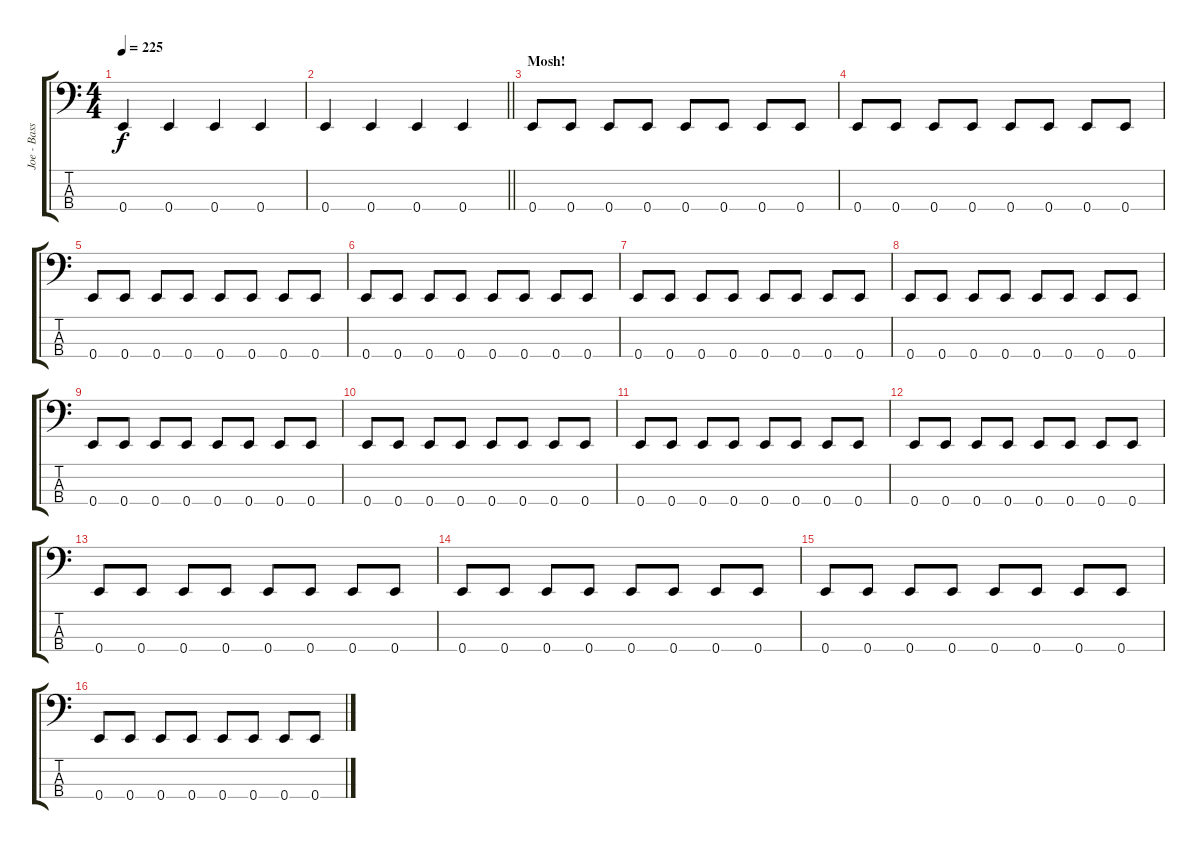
\track ("Joe - Bass" "Joe - Bass") {instrument electricbasspick}
\staff {score tabs}
\tuning (G2 D2 A1 E1) {hide}
\ts (4 4)
\tempo 225
\clef f4
\ks c
0.4.4{dy f} 0.4.4 0.4.4 0.4.4 |
\barLineRight lightlight
0.4.4 0.4.4 0.4.4 0.4.4 |
\section ("" "Mosh!")
0.4.8 0.4.8 0.4.8 0.4.8 0.4.8 0.4.8 0.4.8 0.4.8 |
0.4.8 0.4.8 0.4.8 0.4.8 0.4.8 0.4.8 0.4.8 0.4.8 |
0.4.8 0.4.8 0.4.8 0.4.8 0.4.8 0.4.8 0.4.8 0.4.8 |
0.4.8 0.4.8 0.4.8 0.4.8 0.4.8 0.4.8 0.4.8 0.4.8 |
0.4.8 0.4.8 0.4.8 0.4.8 0.4.8 0.4.8 0.4.8 0.4.8 |
0.4.8 0.4.8 0.4.8 0.4.8 0.4.8 0.4.8 0.4.8 0.4.8 |
0.4.8 0.4.8 0.4.8 0.4.8 0.4.8 0.4.8 0.4.8 0.4.8 |
0.4.8 0.4.8 0.4.8 0.4.8 0.4.8 0.4.8 0.4.8 0.4.8 |
0.4.8 0.4.8 0.4.8 0.4.8 0.4.8 0.4.8 0.4.8 0.4.8 |
0.4.8 0.4.8 0.4.8 0.4.8 0.4.8 0.4.8 0.4.8 0.4.8 |
0.4.8 0.4.8 0.4.8 0.4.8 0.4.8 0.4.8 0.4.8 0.4.8 |
0.4.8 0.4.8 0.4.8 0.4.8 0.4.8 0.4.8 0.4.8 0.4.8 |
0.4.8 0.4.8 0.4.8 0.4.8 0.4.8 0.4.8 0.4.8 0.4.8 |
0.4.8 0.4.8 0.4.8 0.4.8 0.4.8 0.4.8 0.4.8 0.4.8
